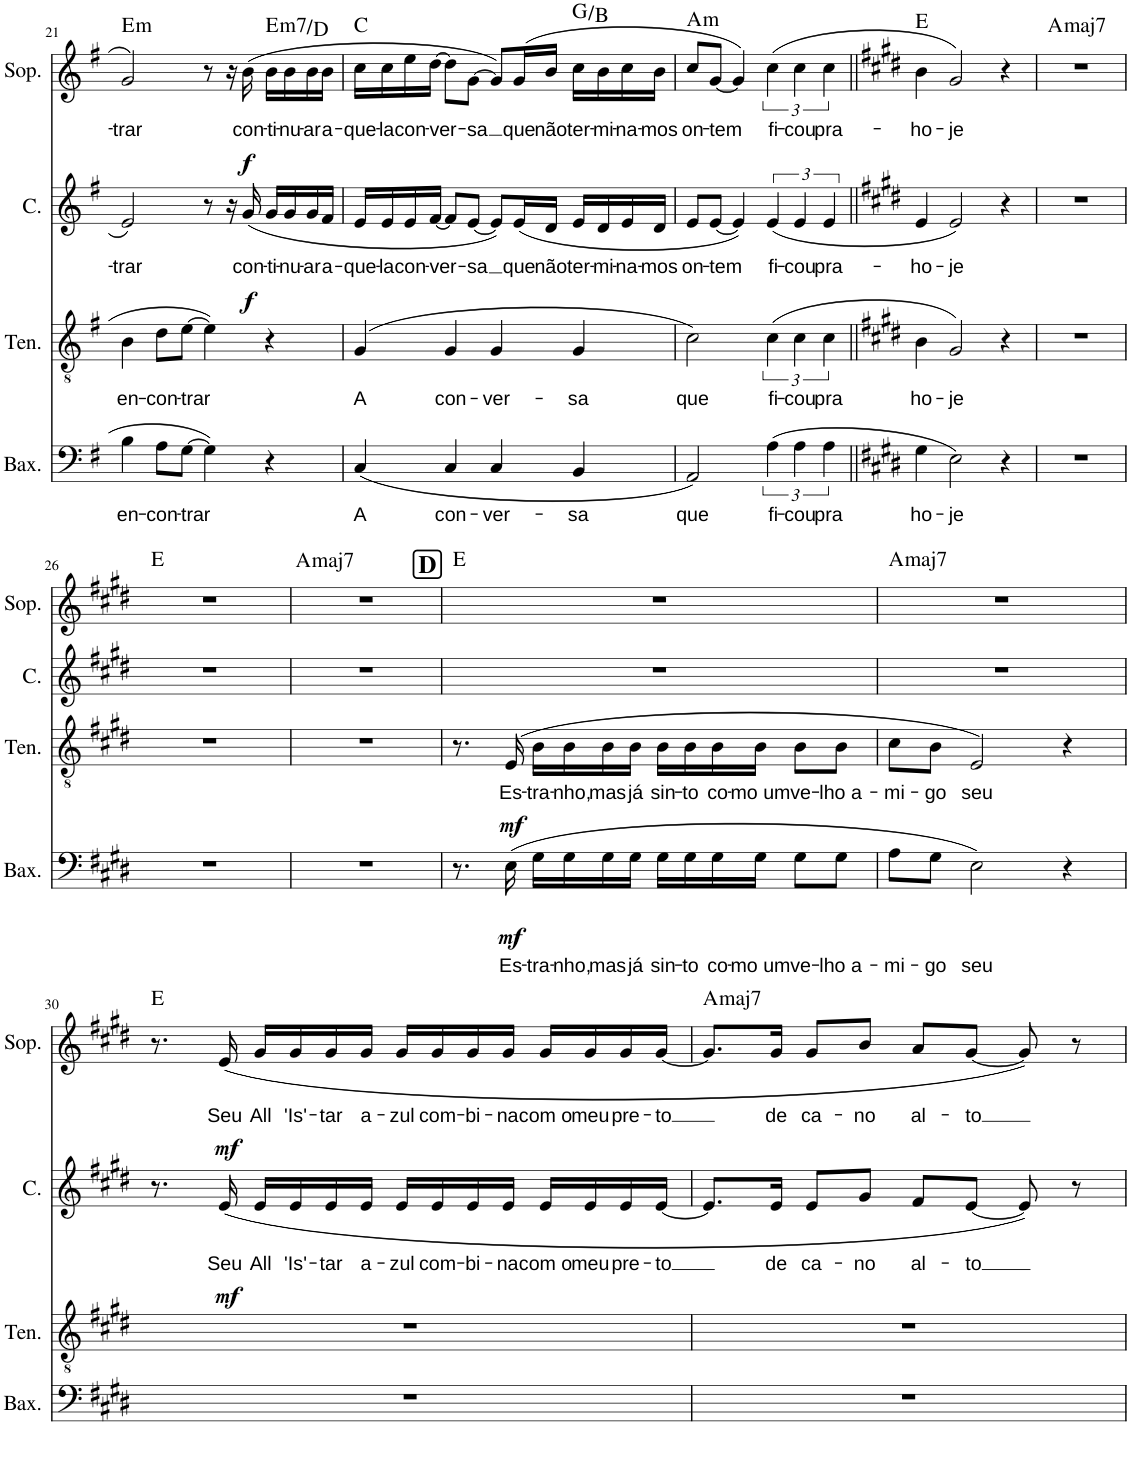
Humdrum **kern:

**kern	**text	**dynam	**kern	**text	**dynam	**kern	**text	**dynam	**kern	**text	**harte
*part4	*part4	*part4	*part3	*part3	*part3	*part2	*part2	*part2	*part1	*part1	*part1
*staff4	*staff4	*staff4	*staff3	*staff3	*staff3	*staff2	*staff2	*staff2	*staff1	*staff1	*
*I"Baixo	*	*	*I"Tenor	*	*	*I"Contralto	*	*	*I"Soprano	*	*
*I'Bax.	*	*	*I'Ten.	*	*	*I'C.	*	*	*I'Sop.	*	*
!!LO:PB:g=z
*clefF4	*	*	*clefGv2	*	*	*clefG2	*	*	*clefG2	*	*
*k[f#]	*	*	*k[f#]	*	*	*k[f#]	*	*	*k[f#]	*	*
*M4/4	*	*	*M4/4	*	*	*M4/4	*	*	*M4/4	*	*
=21	=21	=21	=21	=21	=21	=21	=21	=21	=21	=21	=21
!	!LO:LY:b	!	!	!LO:LY:b	!	!	!LO:LY:b	!	!	!LO:LY:b	!LO:H:kt=m
4B\	en-	.	4B\	en-	.	2e/	-trar	.	2g/	-trar	E:min
!	!LO:LY:b	!	!	!LO:LY:b	!	!	!	!	!	!	!
8A\L	-con-	.	8d\L	-con-	.	.	.	.	.	.	.
!	!LO:LY:b	!	!	!LO:LY:b	!	!	!	!	!	!	!
[8G\J	-trar	.	[8e\J	-trar	.	.	.	.	.	.	.
4G\]	.	.	4e\]	.	.	8r	.	.	8r	.	.
.	.	.	.	.	.	16r	.	.	16r	.	.
!	!	!	!	!	!	!	!LO:LY:b	!LO:DY:a	!	!LO:LY:b	!
.	.	.	.	.	.	(16g/	con-	f	(16b\	con-	.
!	!	!	!	!	!LO:DY:a	!	!LO:LY:b	!	!	!LO:LY:b	!LO:H:kt=m7
4r	.	.	4r	.	f	16g/LL	-ti-	.	16b\LL	-ti-	E:min7/b7
!	!	!	!	!	!	!	!LO:LY:b	!	!	!LO:LY:b	!
.	.	.	.	.	.	16g/	-nu-	.	16b\	-nu-	.
!	!	!	!	!	!	!	!LO:LY:b	!	!	!LO:LY:b	!
.	.	.	.	.	.	16g/	-ar	.	16b\	-ar	.
!	!	!	!	!	!	!	!LO:LY:b	!	!	!LO:LY:b	!
.	.	.	.	.	.	16f#/JJ	a-	.	16b\JJ	a-	.
=22	=22	=22	=22	=22	=22	=22	=22	=22	=22	=22	=22
!	!LO:LY:b	!	!	!LO:LY:b	!	!	!LO:LY:b	!	!	!LO:LY:b	!
(4C/	A	.	(4G/	A	.	16e/LL	-que-	.	16cc\LL	-que-	C:maj
!	!	!	!	!	!	!	!LO:LY:b	!	!	!LO:LY:b	!
.	.	.	.	.	.	16e/	-la	.	16cc\	-la	.
!	!	!	!	!	!	!	!LO:LY:b	!	!	!LO:LY:b	!
.	.	.	.	.	.	16e/	con-	.	16ee\	con-	.
!	!	!	!	!	!	!	!LO:LY:b	!	!	!LO:LY:b	!
.	.	.	.	.	.	[16f#/JJ	-ver-	.	[16dd\JJ	-ver-	.
!	!LO:LY:b	!	!	!LO:LY:b	!	!	!	!	!	!	!
4C/	con-	.	4G/	con-	.	8f#/L]	.	.	8dd\L]	.	.
!	!	!	!	!	!	!	!LO:LY:b	!	!	!LO:LY:b	!
.	.	.	.	.	.	[8e/J	-sa	.	[8g\J	-sa	.
!	!LO:LY:b	!	!	!LO:LY:b	!	!	!	!	!	!	!
4C/	-ver-	.	4G/	-ver-	.	8e/L])	.	.	8g/L])	.	.
!	!	!	!	!	!	!	!LO:LY:b	!	!	!LO:LY:b	!
.	.	.	.	.	.	(16e/L	que	.	(16g/L	que	.
!	!	!	!	!	!	!	!LO:LY:b	!	!	!LO:LY:b	!
.	.	.	.	.	.	16d/JJ	não	.	16b/JJ	não	.
!	!LO:LY:b	!	!	!LO:LY:b	!	!	!LO:LY:b	!	!	!LO:LY:b	!
4BB/	-sa	.	4G/	-sa	.	16e/LL	ter-	.	16cc\LL	ter-	G:maj/3
!	!	!	!	!	!	!	!LO:LY:b	!	!	!LO:LY:b	!
.	.	.	.	.	.	16d/	-mi-	.	16b\	-mi-	.
!	!	!	!	!	!	!	!LO:LY:b	!	!	!LO:LY:b	!
.	.	.	.	.	.	16e/	-na-	.	16cc\	-na-	.
!	!	!	!	!	!	!	!LO:LY:b	!	!	!LO:LY:b	!
.	.	.	.	.	.	16d/JJ	-mos	.	16b\JJ	-mos	.
=23	=23	=23	=23	=23	=23	=23	=23	=23	=23	=23	=23
!	!LO:LY:b	!	!	!LO:LY:b	!	!	!LO:LY:b	!	!	!LO:LY:b	!LO:H:kt=m
2AA/)	que	.	2c\)	que	.	8e/L	on-	.	8cc/L	on-	A:min
!	!	!	!	!	!	!	!LO:LY:b	!	!	!LO:LY:b	!
.	.	.	.	.	.	[8e/J	-tem	.	[8g/J	-tem	.
.	.	.	.	.	.	4e/])	.	.	4g/])	.	.
!	!LO:LY:b	!	!	!LO:LY:b	!	!	!LO:LY:b	!	!	!LO:LY:b	!
(6A\	fi-	.	(6c\	fi-	.	(6e/	fi-	.	(6cc\	fi-	.
!	!LO:LY:b	!	!	!LO:LY:b	!	!	!LO:LY:b	!	!	!LO:LY:b	!
6A\	-cou	.	6c\	-cou	.	6e/	-cou	.	6cc\	-cou	.
!	!LO:LY:b	!	!	!LO:LY:b	!	!	!LO:LY:b	!	!	!LO:LY:b	!
6A\	pra	.	6c\	pra	.	6e/	pra-	.	6cc\	pra-	.
=24||	=24||	=24||	=24||	=24||	=24||	=24||	=24||	=24||	=24||	=24||	=24||
*k[f#c#g#d#]	*	*	*k[f#c#g#d#]	*	*	*k[f#c#g#d#]	*	*	*k[f#c#g#d#]	*	*
!	!LO:LY:b	!	!	!LO:LY:b	!	!	!LO:LY:b	!	!	!LO:LY:b	!
4G#\	ho-	.	4B\	ho-	.	4e/	-ho-	.	4b\	-ho-	E:maj
!	!LO:LY:b	!	!	!LO:LY:b	!	!	!LO:LY:b	!	!	!LO:LY:b	!
2E\)	-je	.	2G#/)	-je	.	2e/)	-je	.	2g#/)	-je	.
4r	.	.	4r	.	.	4r	.	.	4r	.	.
=25	=25	=25	=25	=25	=25	=25	=25	=25	=25	=25	=25
!	!	!	!	!	!	!	!	!	!	!	!LO:H:kt=maj7
1r	.	.	1r	.	.	1r	.	.	1r	.	A:maj7
!!LO:LB:g=z
=26	=26	=26	=26	=26	=26	=26	=26	=26	=26	=26	=26
1r	.	.	1r	.	.	1r	.	.	1r	.	E:maj
=27	=27	=27	=27	=27	=27	=27	=27	=27	=27	=27	=27
!	!	!	!	!	!	!	!	!	!	!	!LO:H:kt=maj7
1r	.	.	1r	.	.	1r	.	.	1r	.	A:maj7
!!LO:REH:place=s1:a:B:cj:fs=14:t=D
=28	=28	=28	=28	=28	=28	=28	=28	=28	=28	=28	=28
8.r	.	.	8.r	.	.	1r	.	.	1r	.	E:maj
!	!LO:LY:b	!LO:DY:b	!	!LO:LY:b	!	!	!	!	!	!	!
!	!	!LO:DY:n=1:a	!	!	!	!	!	!	!	!	!
(16E\	Es-	mf mf	(16E/	Es-	.	.	.	.	.	.	.
!	!LO:LY:b	!	!	!LO:LY:b	!	!	!	!	!	!	!
16G#\LL	-tra-	.	16B\LL	-tra-	.	.	.	.	.	.	.
!	!LO:LY:b	!	!	!LO:LY:b	!	!	!	!	!	!	!
16G#\	-nho,	.	16B\	-nho,	.	.	.	.	.	.	.
!	!LO:LY:b	!	!	!LO:LY:b	!	!	!	!	!	!	!
16G#\	mas	.	16B\	mas	.	.	.	.	.	.	.
!	!LO:LY:b	!	!	!LO:LY:b	!	!	!	!	!	!	!
16G#\JJ	já	.	16B\JJ	já	.	.	.	.	.	.	.
!	!LO:LY:b	!	!	!LO:LY:b	!	!	!	!	!	!	!
16G#\LL	sin-	.	16B\LL	sin-	.	.	.	.	.	.	.
!	!LO:LY:b	!	!	!LO:LY:b	!	!	!	!	!	!	!
16G#\	-to	.	16B\	-to	.	.	.	.	.	.	.
!	!LO:LY:b	!	!	!LO:LY:b	!	!	!	!	!	!	!
16G#\	co-	.	16B\	co-	.	.	.	.	.	.	.
!	!LO:LY:b	!	!	!LO:LY:b	!	!	!	!	!	!	!
16G#\JJ	-mo um	.	16B\JJ	-mo um	.	.	.	.	.	.	.
!	!LO:LY:b	!	!	!LO:LY:b	!	!	!	!	!	!	!
8G#\L	ve-	.	8B\L	ve-	.	.	.	.	.	.	.
!	!LO:LY:b	!	!	!LO:LY:b	!	!	!	!	!	!	!
8G#\J	-lho a-	.	8B\J	-lho a-	.	.	.	.	.	.	.
=29	=29	=29	=29	=29	=29	=29	=29	=29	=29	=29	=29
!	!LO:LY:b	!	!	!LO:LY:b	!	!	!	!	!	!	!LO:H:kt=maj7
8A\L	-mi-	.	8c#\L	-mi-	.	1r	.	.	1r	.	A:maj7
!	!LO:LY:b	!	!	!LO:LY:b	!	!	!	!	!	!	!
8G#\J	-go	.	8B\J	-go	.	.	.	.	.	.	.
!	!LO:LY:b	!	!	!LO:LY:b	!	!	!	!	!	!	!
2E\)	seu	.	2E/)	seu	.	.	.	.	.	.	.
4r	.	.	4r	.	.	.	.	.	.	.	.
!!LO:LB:g=z
=30	=30	=30	=30	=30	=30	=30	=30	=30	=30	=30	=30
!	!	!	!	!	!LO:DY:a	!	!	!	!	!	!
1r	.	.	1r	.	mf	8.r	.	.	8.r	.	E:maj
!	!	!	!	!	!	!	!LO:LY:b	!LO:DY:a	!	!LO:LY:b	!
.	.	.	.	.	.	(16e/	Seu	mf	(16e/	Seu	.
!	!	!	!	!	!	!	!LO:LY:b	!	!	!LO:LY:b	!
.	.	.	.	.	.	16e/LL	All	.	16g#/LL	All	.
!	!	!	!	!	!	!	!LO:LY:b	!	!	!LO:LY:b	!
.	.	.	.	.	.	16e/	'Is'-	.	16g#/	'Is'-	.
!	!	!	!	!	!	!	!LO:LY:b	!	!	!LO:LY:b	!
.	.	.	.	.	.	16e/	-tar	.	16g#/	-tar	.
!	!	!	!	!	!	!	!LO:LY:b	!	!	!LO:LY:b	!
.	.	.	.	.	.	16e/JJ	a-	.	16g#/JJ	a-	.
!	!	!	!	!	!	!	!LO:LY:b	!	!	!LO:LY:b	!
.	.	.	.	.	.	16e/LL	-zul	.	16g#/LL	-zul	.
!	!	!	!	!	!	!	!LO:LY:b	!	!	!LO:LY:b	!
.	.	.	.	.	.	16e/	com-	.	16g#/	com-	.
!	!	!	!	!	!	!	!LO:LY:b	!	!	!LO:LY:b	!
.	.	.	.	.	.	16e/	-bi-	.	16g#/	-bi-	.
!	!	!	!	!	!	!	!LO:LY:b	!	!	!LO:LY:b	!
.	.	.	.	.	.	16e/JJ	-na	.	16g#/JJ	-na	.
!	!	!	!	!	!	!	!LO:LY:b	!	!	!LO:LY:b	!
.	.	.	.	.	.	16e/LL	com o	.	16g#/LL	com o	.
!	!	!	!	!	!	!	!LO:LY:b	!	!	!LO:LY:b	!
.	.	.	.	.	.	16e/	meu	.	16g#/	meu	.
!	!	!	!	!	!	!	!LO:LY:b	!	!	!LO:LY:b	!
.	.	.	.	.	.	16e/	pre-	.	16g#/	pre-	.
!	!	!	!	!	!	!	!LO:LY:b	!	!	!LO:LY:b	!
.	.	.	.	.	.	[16e/JJ	-to	.	[16g#/JJ	-to	.
=31	=31	=31	=31	=31	=31	=31	=31	=31	=31	=31	=31
!	!	!	!	!	!	!	!	!	!	!	!LO:H:kt=maj7
1r	.	.	1r	.	.	8.e/L]	.	.	8.g#/L]	.	A:maj7
!	!	!	!	!	!	!	!LO:LY:b	!	!	!LO:LY:b	!
.	.	.	.	.	.	16e/Jk	de	.	16g#/Jk	de	.
!	!	!	!	!	!	!	!LO:LY:b	!	!	!LO:LY:b	!
.	.	.	.	.	.	8e/L	ca-	.	8g#/L	ca-	.
!	!	!	!	!	!	!	!LO:LY:b	!	!	!LO:LY:b	!
.	.	.	.	.	.	8g#/J	-no	.	8b/J	-no	.
!	!	!	!	!	!	!	!LO:LY:b	!	!	!LO:LY:b	!
.	.	.	.	.	.	8f#/L	al-	.	8a/L	al-	.
!	!	!	!	!	!	!	!LO:LY:b	!	!	!LO:LY:b	!
.	.	.	.	.	.	[8e/J	-to	.	[8g#/J	-to	.
.	.	.	.	.	.	8e/])	.	.	8g#/])	.	.
.	.	.	.	.	.	8r	.	.	8r	.	.
=	=	=	=	=	=	=	=	=	=	=	=
*-	*-	*-	*-	*-	*-	*-	*-	*-	*-	*-	*-
